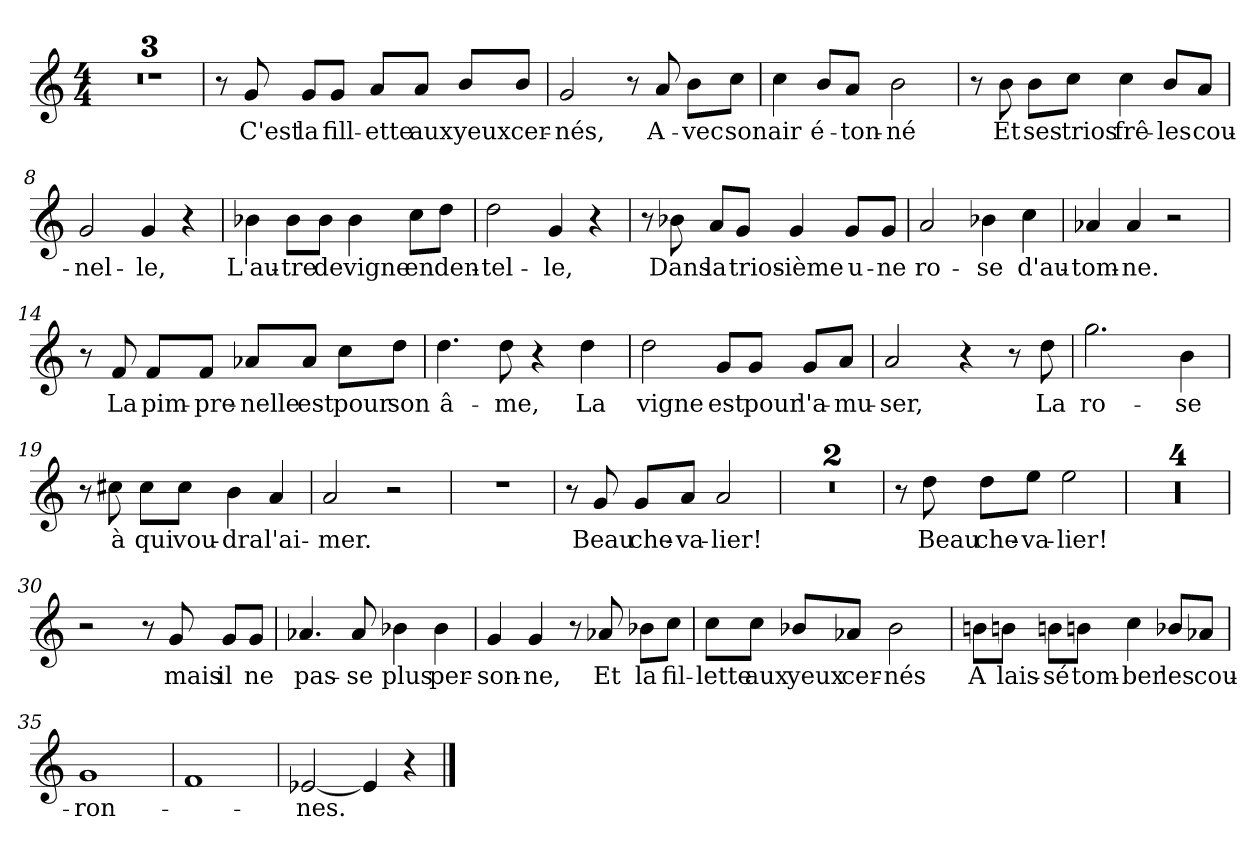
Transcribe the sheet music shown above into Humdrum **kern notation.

**kern	**text
*part1	*part1
*staff1	*staff1
*clefG2	*
*k[]	*
*M4/4	*
=1	=1
1r	.
=2	=2
1r	.
=3	=3
1r	.
=4	=4
8r	.
!	!LO:LY:b
8g/	C'est
!	!LO:LY:b
8g/L	la
!	!LO:LY:b
8g/J	fill-
!	!LO:LY:b
8a/L	-ette
!	!LO:LY:b
8a/J	aux
!	!LO:LY:b
8b/L	yeux
!	!LO:LY:b
8b/J	cer-
=5	=5
!	!LO:LY:b
2g/	-nés,
8r	.
!	!LO:LY:b
8a/	A-
!	!LO:LY:b
8b\L	-vec
!	!LO:LY:b
8cc\J	son
=6	=6
!	!LO:LY:b
4cc\	air
!	!LO:LY:b
8b/L	é-
!	!LO:LY:b
8a/J	-ton-
!	!LO:LY:b
2b\	-né
=7	=7
8r	.
!	!LO:LY:b
8b\	Et
!	!LO:LY:b
8b\L	ses
!	!LO:LY:b
8cc\J	trios
!	!LO:LY:b
4cc\	frê-
!	!LO:LY:b
8b/L	-les
!	!LO:LY:b
8a/J	cou-
=8	=8
!	!LO:LY:b
2g/	-nel-
!	!LO:LY:b
4g/	-le,
4r	.
!!LO:LB:g=z
=9	=9
!	!LO:LY:b
4b-X\	L'au-
!	!LO:LY:b
8b-\L	-tre
!	!LO:LY:b
8b-\J	de
!	!LO:LY:b
4b-\	vigne
!	!LO:LY:b
8cc\L	en
!	!LO:LY:b
8dd\J	den-
=10	=10
!	!LO:LY:b
2dd\	-tel-
!	!LO:LY:b
4g/	-le,
4r	.
=11	=11
8r	.
!	!LO:LY:b
8b-X\	Dans
!	!LO:LY:b
8a/L	la
!	!LO:LY:b
8g/J	trios-
!	!LO:LY:b
4g/	ième
!	!LO:LY:b
8g/L	u-
!	!LO:LY:b
8g/J	-ne
=12	=12
!	!LO:LY:b
2a/	ro-
!	!LO:LY:b
4b-X\	-se
!	!LO:LY:b
4cc\	d'au-
=13	=13
!	!LO:LY:b
4a-X/	-tom-
!	!LO:LY:b
4a-/	-ne.
2r	.
=14	=14
8r	.
!	!LO:LY:b
8f/	La
!	!LO:LY:b
8f/L	pim-
!	!LO:LY:b
8f/J	-pre-
!	!LO:LY:b
8a-X/L	-nelle
!	!LO:LY:b
8a-/J	est
!	!LO:LY:b
8cc\L	pour
!	!LO:LY:b
8dd\J	son
!!LO:LB:g=z
=15	=15
!	!LO:LY:b
4.dd\	â-
!	!LO:LY:b
8dd\	-me,
4r	.
!	!LO:LY:b
4dd\	La
=16	=16
!	!LO:LY:b
2dd\	vigne
!	!LO:LY:b
8g/L	est
!	!LO:LY:b
8g/J	pour
!	!LO:LY:b
8g/L	l'a-
!	!LO:LY:b
8a/J	-mu-
=17	=17
!	!LO:LY:b
2a/	-ser,
4r	.
8r	.
!	!LO:LY:b
8dd\	La
=18	=18
!	!LO:LY:b
2.gg\	ro-
!	!LO:LY:b
4b\	-se
=19	=19
8r	.
!	!LO:LY:b
8cc#X\	à
!	!LO:LY:b
8cc#\L	qui
!	!LO:LY:b
8cc#\J	vou-
!	!LO:LY:b
4b\	-dra
!	!LO:LY:b
4a/	l'ai-
=20	=20
!	!LO:LY:b
2a/	-mer.
2r	.
=21	=21
1r	.
=22	=22
8r	.
!	!LO:LY:b
8g/	Beau
!	!LO:LY:b
8g/L	che-
!	!LO:LY:b
8a/J	-va-
!	!LO:LY:b
2a/	-lier!
=23	=23
1r	.
=24	=24
1r	.
!!LO:LB:g=z
=25	=25
8r	.
!	!LO:LY:b
8dd\	Beau
!	!LO:LY:b
8dd\L	che-
!	!LO:LY:b
8ee\J	-va-
!	!LO:LY:b
2ee\	-lier!
=26	=26
1r	.
=27	=27
1r	.
=28	=28
1r	.
=29	=29
1r	.
=30	=30
2r	.
8r	.
!	!LO:LY:b
8g/	mais
!	!LO:LY:b
8g/L	il
!	!LO:LY:b
8g/J	ne
=31	=31
!	!LO:LY:b
4.a-X/	pas-
!	!LO:LY:b
8a-/	-se
!	!LO:LY:b
4b-X\	plus
!	!LO:LY:b
4b-\	per-
=32	=32
!	!LO:LY:b
4g/	-son-
!	!LO:LY:b
4g/	-ne,
8r	.
!	!LO:LY:b
8a-X/	Et
!	!LO:LY:b
8b-X\L	la
!	!LO:LY:b
8cc\J	fil-
=33	=33
!	!LO:LY:b
8cc\L	-lette
!	!LO:LY:b
8cc\J	aux
!	!LO:LY:b
8b-X/L	yeux
!	!LO:LY:b
8a-X/J	cer-
!	!LO:LY:b
2b-\	nés
!!LO:LB:g=z
=34	=34
!	!LO:LY:b
8bn\L	A
!	!LO:LY:b
8bn\J	lais-
!	!LO:LY:b
8bn\L	-sé
!	!LO:LY:b
8bn\J	tom-
!	!LO:LY:b
4cc\	-ber
!	!LO:LY:b
8b-X/L	les
!	!LO:LY:b
8a-X/J	cou-
=35	=35
!	!LO:LY:b
1g	-ron-
=36	=36
1f	.
=37	=37
!	!LO:LY:b
[2e-X/	-nes.
4e-/]	.
4r	.
==	==
*-	*-
